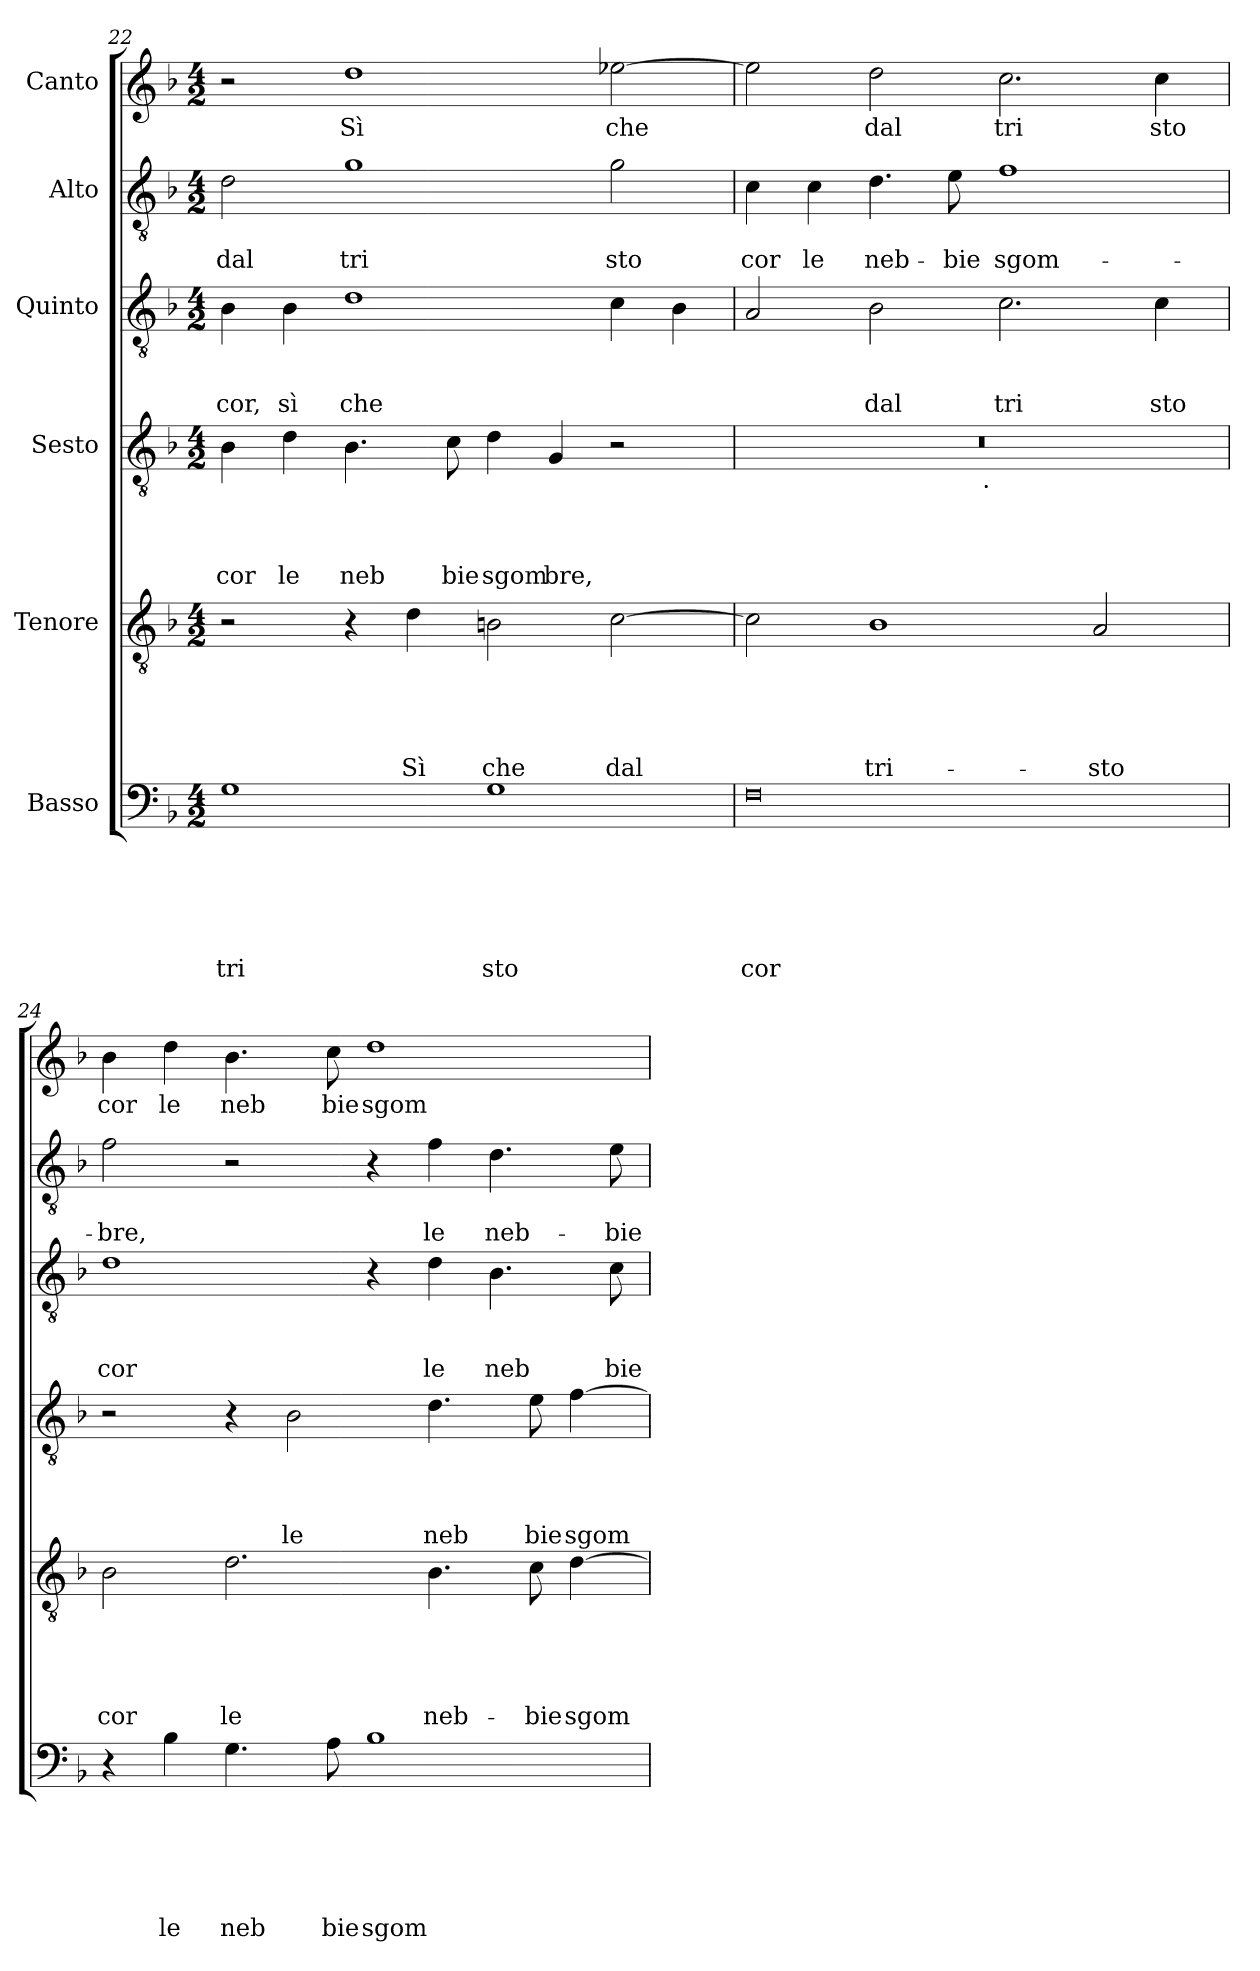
**kern	**text	**text	**text	**text	**text	**text	**kern	**text	**text	**text	**text	**text	**kern	**text	**text	**text	**text	**kern	**text	**text	**text	**kern	**text	**text	**kern	**text
*part6	*part6	*part6	*part6	*part6	*part6	*part6	*part5	*part5	*part5	*part5	*part5	*part5	*part4	*part4	*part4	*part4	*part4	*part3	*part3	*part3	*part3	*part2	*part2	*part2	*part1	*part1
*staff6	*staff6	*staff6	*staff6	*staff6	*staff6	*staff6	*staff5	*staff5	*staff5	*staff5	*staff5	*staff5	*staff4	*staff4	*staff4	*staff4	*staff4	*staff3	*staff3	*staff3	*staff3	*staff2	*staff2	*staff2	*staff1	*staff1
*I"Basso	*	*	*	*	*	*	*I"Tenore	*	*	*	*	*	*I"Sesto	*	*	*	*	*I"Quinto	*	*	*	*I"Alto	*	*	*I"Canto	*
*clefF4	*	*	*	*	*	*	*clefGv2	*	*	*	*	*	*clefGv2	*	*	*	*	*clefGv2	*	*	*	*clefGv2	*	*	*clefG2	*
*ITrd-3c-5	*	*	*	*	*	*	*	*	*	*	*	*	*ITrd-3c-5	*	*	*	*	*ITrd-3c-5	*	*	*	*ITrd-3c-5	*	*	*	*
*k[b-e-]	*	*	*	*	*	*	*k[b-]	*	*	*	*	*	*k[b-e-]	*	*	*	*	*k[b-e-]	*	*	*	*k[b-e-]	*	*	*k[b-]	*
*B-:	*	*	*	*	*	*	*F:	*	*	*	*	*	*B-:	*	*	*	*	*B-:	*	*	*	*B-:	*	*	*F:	*
*M4/2	*	*	*	*	*	*	*M4/2	*	*	*	*	*	*M4/2	*	*	*	*	*M4/2	*	*	*	*M4/2	*	*	*M4/2	*
=22	=22	=22	=22	=22	=22	=22	=22	=22	=22	=22	=22	=22	=22	=22	=22	=22	=22	=22	=22	=22	=22	=22	=22	=22	=22	=22
!	!	!	!	!	!	!LO:LY:b	!	!	!	!	!	!	!	!	!	!	!LO:LY:b	!	!	!	!LO:LY:b	!	!	!LO:LY:b	!	!
1c	.	.	.	.	.	tri	2r	.	.	.	.	.	4e-\	.	.	.	cor	4e-\	.	.	cor,	2g\	.	dal	2r	.
!	!	!	!	!	!	!	!	!	!	!	!	!	!	!	!	!	!LO:LY:b	!	!	!	!LO:LY:b	!	!	!	!	!
.	.	.	.	.	.	.	.	.	.	.	.	.	4g\	.	.	.	le	4e-\	.	.	sì	.	.	.	.	.
!	!	!	!	!	!	!	!	!	!	!	!	!	!	!	!	!	!LO:LY:b	!	!	!	!LO:LY:b	!	!	!LO:LY:b	!	!LO:LY:b
.	.	.	.	.	.	.	4r	.	.	.	.	.	4.e-\	.	.	.	neb	1g	.	.	che	1cc	.	tri	1dd	Sì
!	!	!	!	!	!	!	!	!	!	!	!	!LO:LY:b	!	!	!	!	!	!	!	!	!	!	!	!	!	!
.	.	.	.	.	.	.	4d\	.	.	.	.	Sì	.	.	.	.	.	.	.	.	.	.	.	.	.	.
!	!	!	!	!	!	!	!	!	!	!	!	!	!	!	!	!	!LO:LY:b	!	!	!	!	!	!	!	!	!
.	.	.	.	.	.	.	.	.	.	.	.	.	8f\	.	.	.	bie	.	.	.	.	.	.	.	.	.
!	!	!	!	!	!	!LO:LY:b	!	!	!	!	!	!LO:LY:b	!	!	!	!	!LO:LY:b	!	!	!	!	!	!	!	!	!
1c	.	.	.	.	.	sto	2Bn\	.	.	.	.	che	4g\	.	.	.	sgom	.	.	.	.	.	.	.	.	.
!	!	!	!	!	!	!	!	!	!	!	!	!	!	!	!	!	!LO:LY:b	!	!	!	!	!	!	!	!	!
.	.	.	.	.	.	.	.	.	.	.	.	.	4c/	.	.	.	bre,	.	.	.	.	.	.	.	.	.
!	!	!	!	!	!	!	!	!	!	!	!	!LO:LY:b	!	!	!	!	!	!	!	!	!	!	!	!LO:LY:b	!	!LO:LY:b
.	.	.	.	.	.	.	[>2c\	.	.	.	.	dal	2r	.	.	.	.	4f\	.	.	.	2cc\	.	sto	[>2ee-X\	che
.	.	.	.	.	.	.	.	.	.	.	.	.	.	.	.	.	.	4e-\	.	.	.	.	.	.	.	.
!!LO:LB:g=z
=23	=23	=23	=23	=23	=23	=23	=23	=23	=23	=23	=23	=23	=23	=23	=23	=23	=23	=23	=23	=23	=23	=23	=23	=23	=23	=23
!	!	!	!	!	!	!LO:LY:b	!	!	!	!	!	!	!	!	!	!	!	!	!	!	!	!	!	!LO:LY:b	!	!
*	*	*	*	*	*	*	*	*	*	*	*	*	*^	*	*	*	*	*	*	*	*	*	*	*	*	*
0B-	.	.	.	.	.	cor	2c\]	.	.	.	.	.	0r	2ryy	.	.	.	.	2d/	.	.	.	4f\	.	cor	2ee-\]	.
!	!	!	!	!	!	!	!	!	!	!	!	!	!	!	!	!	!	!	!	!	!	!	!	!	!LO:LY:b	!	!
.	.	.	.	.	.	.	.	.	.	.	.	.	.	.	.	.	.	.	.	.	.	.	4f\	.	le	.	.
!	!	!	!	!	!	!	!	!	!	!	!	!LO:LY:b	!	!	!	!	!	!	!	!	!	!LO:LY:b	!	!	!LO:LY:b	!	!LO:LY:b
.	.	.	.	.	.	.	1B-	.	.	.	.	tri-	.	4...ryy	.	.	.	.	2e-\	.	.	dal	4.g\	.	neb-	2dd\	dal
!	!	!	!	!	!	!	!	!	!	!	!	!	!	!	!	!	!	!	!	!	!	!	!	!	!LO:LY:b	!	!
.	.	.	.	.	.	.	.	.	.	.	.	.	.	.	.	.	.	.	.	.	.	.	8a\	.	-bie	.	.
!	!	!	!	!	!	!	!	!	!	!	!	!	!	!LO:TX:b:t=.	!	!	!	!	!	!	!	!	!	!	!	!	!
.	.	.	.	.	.	.	.	.	.	.	.	.	.	1ryy	.	.	.	.	.	.	.	.	.	.	.	.	.
!	!	!	!	!	!	!	!	!	!	!	!	!	!	!	!	!	!	!	!	!	!	!LO:LY:b	!	!	!LO:LY:b	!	!LO:LY:b
.	.	.	.	.	.	.	.	.	.	.	.	.	.	.	.	.	.	.	2.f\	.	.	tri	1b-	.	sgom-	2.cc\	tri
!	!	!	!	!	!	!	!	!	!	!	!	!LO:LY:b	!	!	!	!	!	!	!	!	!	!	!	!	!	!	!
.	.	.	.	.	.	.	2A/	.	.	.	.	-sto	.	.	.	.	.	.	.	.	.	.	.	.	.	.	.
!	!	!	!	!	!	!	!	!	!	!	!	!	!	!	!	!	!	!	!	!	!	!LO:LY:b	!	!	!	!	!LO:LY:b
.	.	.	.	.	.	.	.	.	.	.	.	.	.	.	.	.	.	.	4f\	.	.	sto	.	.	.	4cc\	sto
.	.	.	.	.	.	.	.	.	.	.	.	.	.	32ryy	.	.	.	.	.	.	.	.	.	.	.	.	.
=24	=24	=24	=24	=24	=24	=24	=24	=24	=24	=24	=24	=24	=24	=24	=24	=24	=24	=24	=24	=24	=24	=24	=24	=24	=24	=24	=24
!	!	!	!	!	!	!	!	!	!	!	!	!LO:LY:b	!	!	!	!	!	!	!	!	!	!LO:LY:b	!	!	!LO:LY:b	!	!LO:LY:b
*	*	*	*	*	*	*	*	*	*	*	*	*	*v	*v	*	*	*	*	*	*	*	*	*	*	*	*	*
4r	.	.	.	.	.	.	2B-\	.	.	.	.	cor	2r	.	.	.	.	1g	.	.	cor	2b-\	.	-bre,	4b-\	cor
!	!	!	!	!	!	!LO:LY:b	!	!	!	!	!	!	!	!	!	!	!	!	!	!	!	!	!	!	!	!LO:LY:b
4e-\	.	.	.	.	.	le	.	.	.	.	.	.	.	.	.	.	.	.	.	.	.	.	.	.	4dd\	le
!	!	!	!	!	!	!LO:LY:b	!	!	!	!	!	!LO:LY:b	!	!	!	!	!	!	!	!	!	!	!	!	!	!LO:LY:b
4.c\	.	.	.	.	.	neb	2.d\	.	.	.	.	le	4r	.	.	.	.	.	.	.	.	2r	.	.	4.b-\	neb
!	!	!	!	!	!	!	!	!	!	!	!	!	!	!	!	!	!LO:LY:b	!	!	!	!	!	!	!	!	!
.	.	.	.	.	.	.	.	.	.	.	.	.	2e-\	.	.	.	le	.	.	.	.	.	.	.	.	.
!	!	!	!	!	!	!LO:LY:b	!	!	!	!	!	!	!	!	!	!	!	!	!	!	!	!	!	!	!	!LO:LY:b
8d\	.	.	.	.	.	bie	.	.	.	.	.	.	.	.	.	.	.	.	.	.	.	.	.	.	8cc\	bie
!	!	!	!	!	!	!LO:LY:b	!	!	!	!	!	!	!	!	!	!	!	!	!	!	!	!	!	!	!	!LO:LY:b
1e-	.	.	.	.	.	sgom	.	.	.	.	.	.	.	.	.	.	.	4r	.	.	.	4r	.	.	1dd	sgom
!	!	!	!	!	!	!	!	!	!	!	!	!LO:LY:b	!	!	!	!	!LO:LY:b	!	!	!	!LO:LY:b	!	!	!LO:LY:b	!	!
.	.	.	.	.	.	.	4.B-\	.	.	.	.	neb-	4.g\	.	.	.	neb	4g\	.	.	le	4b-\	.	le	.	.
!	!	!	!	!	!	!	!	!	!	!	!	!	!	!	!	!	!	!	!	!	!LO:LY:b	!	!	!LO:LY:b	!	!
.	.	.	.	.	.	.	.	.	.	.	.	.	.	.	.	.	.	4.e-\	.	.	neb	4.g\	.	neb-	.	.
!	!	!	!	!	!	!	!	!	!	!	!	!LO:LY:b	!	!	!	!	!LO:LY:b	!	!	!	!	!	!	!	!	!
.	.	.	.	.	.	.	8c\	.	.	.	.	-bie	8a\	.	.	.	bie	.	.	.	.	.	.	.	.	.
!	!	!	!	!	!	!	!	!	!	!	!	!LO:LY:b	!	!	!	!	!LO:LY:b	!	!	!	!	!	!	!	!	!
.	.	.	.	.	.	.	[>4d\	.	.	.	.	sgom-	[>4b-\	.	.	.	sgom	.	.	.	.	.	.	.	.	.
!	!	!	!	!	!	!	!	!	!	!	!	!	!	!	!	!	!	!	!	!	!LO:LY:b	!	!	!LO:LY:b	!	!
.	.	.	.	.	.	.	.	.	.	.	.	.	.	.	.	.	.	8f\	.	.	bie	8a\	.	-bie	.	.
=	=	=	=	=	=	=	=	=	=	=	=	=	=	=	=	=	=	=	=	=	=	=	=	=	=	=
*-	*-	*-	*-	*-	*-	*-	*-	*-	*-	*-	*-	*-	*-	*-	*-	*-	*-	*-	*-	*-	*-	*-	*-	*-	*-	*-
